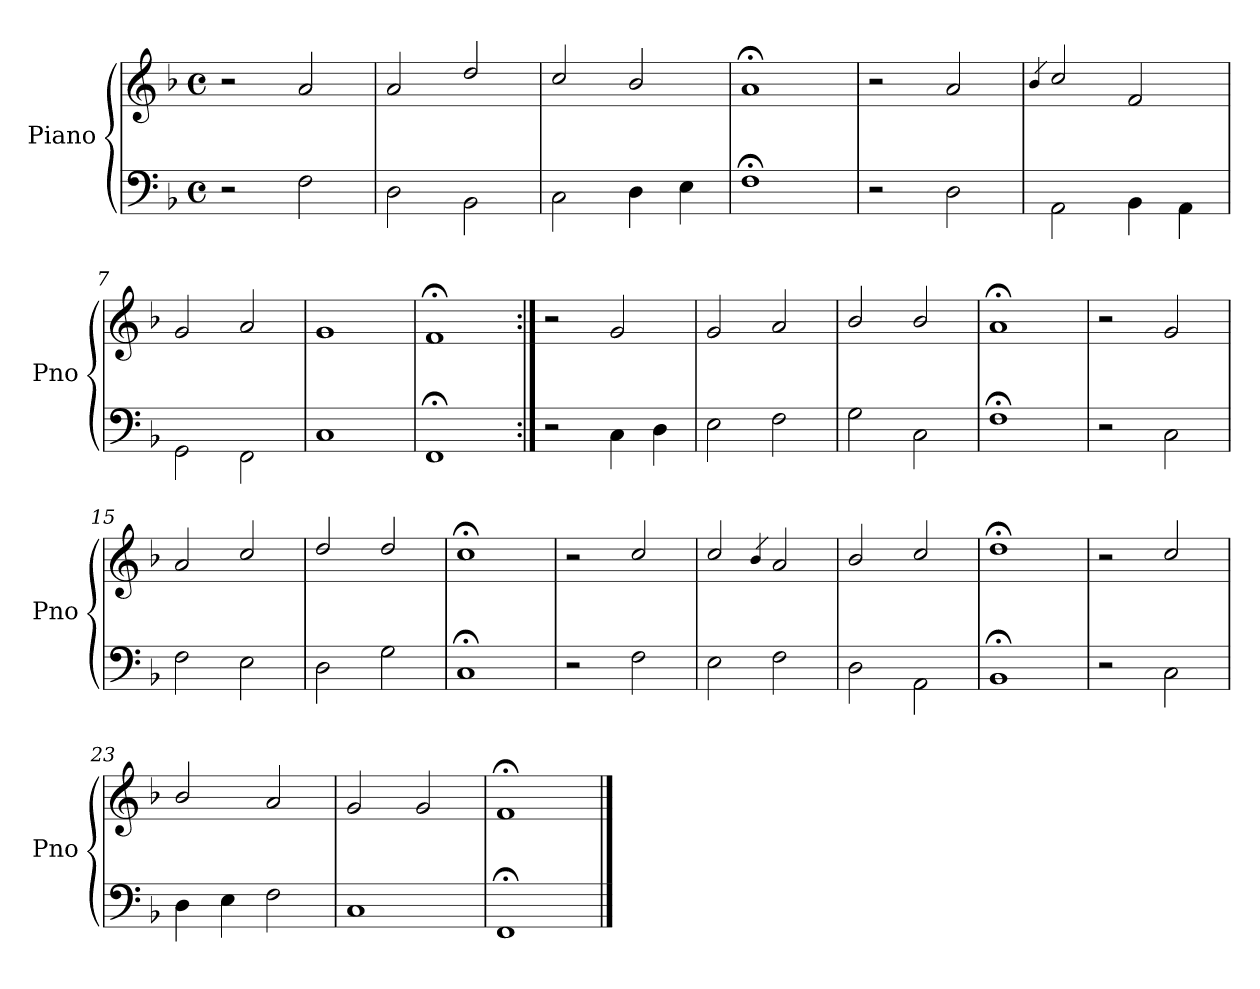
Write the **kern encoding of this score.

**kern	**kern
*part1	*part1
*staff2	*staff1
*I"Piano	*
*I'Pno	*
*clefF4	*clefG2
*k[b-]	*k[b-]
*F:	*F:
*M4/4	*M4/4
*met(c)	*met(c)
=1	=1
2r	2r
2F\	2a/
=2	=2
2D\	2a/
2BB-\	2dd/
=3	=3
2C\	2cc/
4D\	2b-/
4E\	.
=4	=4
1F;\	1a;</
=5	=5
2r	2r
2D\	2a/
=6	=6
.	4qb-/
2AA\	2cc/
4BB-\	2f/
4AA\	.
=7	=7
2GG\	2g/
2FF\	2a/
=8	=8
1C\	1g/
=9	=9
1FF;\	1f;</
!!LO:LB:g=z
=10:|!	=10:|!
2r	2r
4C\	2g/
4D\	.
=11	=11
2E\	2g/
2F\	2a/
=12	=12
2G\	2b-/
2C\	2b-/
=13	=13
1F;\	1a;</
=14	=14
2r	2r
2C\	2g/
=15	=15
2F\	2a/
2E\	2cc/
=16	=16
2D\	2dd/
2G\	2dd/
=17	=17
1C;\	1cc;</
!!LO:LB:g=z
=18	=18
2r	2r
2F\	2cc/
=19	=19
2E\	2cc/
.	4qb-/
2F\	2a/
=20	=20
2D\	2b-/
2AA\	2cc/
=21	=21
1BB-;\	1dd;</
=22	=22
2r	2r
2C\	2cc/
=23	=23
4D\	2b-/
4E\	.
2F\	2a/
=24	=24
1C\	2g/
.	2g/
=25	=25
1FF;\	1f;</
==	==
*-	*-
